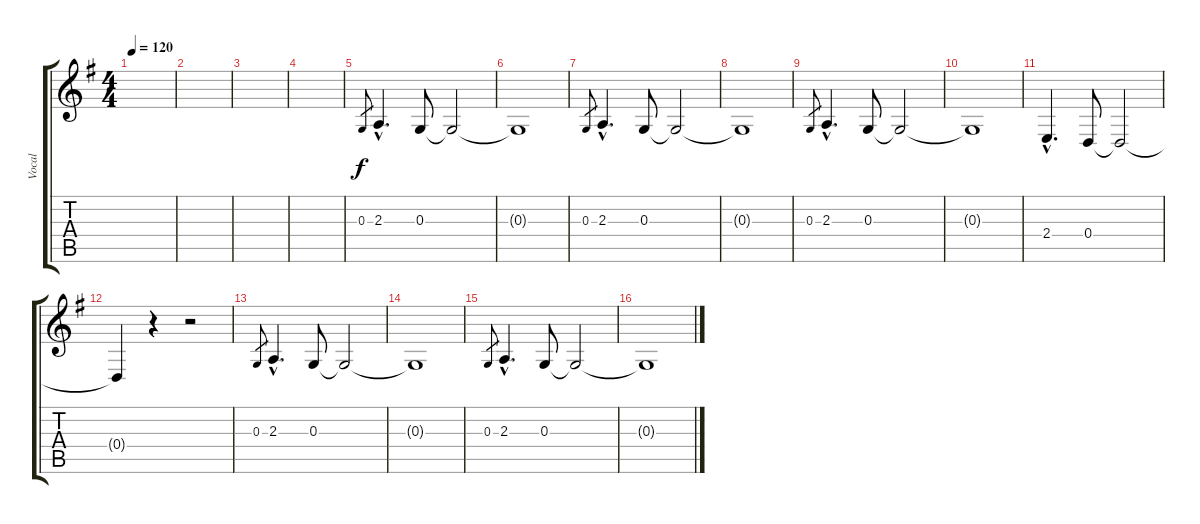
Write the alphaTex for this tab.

\track ("Vocal" "Vocal") {instrument lead2sawtooth}
\staff {score tabs}
\tuning (E4 B3 G3 D3 A2 E2) {hide}
\ts (4 4)
\tempo 120
\clef g2
\ks eminor
|
|
|
|
0.3.8{gr} 2.3{hac}.4{d} 0.3.8 0.3{t}.2 |
0.3{t}.1 |
0.3.8{gr} 2.3{hac}.4{d} 0.3.8 0.3{t}.2 |
0.3{t}.1 |
0.3.8{gr} 2.3{hac}.4{d} 0.3.8 0.3{t}.2 |
0.3{t}.1 |
2.4{hac}.4{d} 0.4.8 0.4{t}.2 |
0.4{t}.4 r.4 r.2 |
0.3.8{gr} 2.3{hac}.4{d} 0.3.8 0.3{t}.2 |
0.3{t}.1 |
0.3.8{gr} 2.3{hac}.4{d} 0.3.8 0.3{t}.2 |
0.3{t}.1
